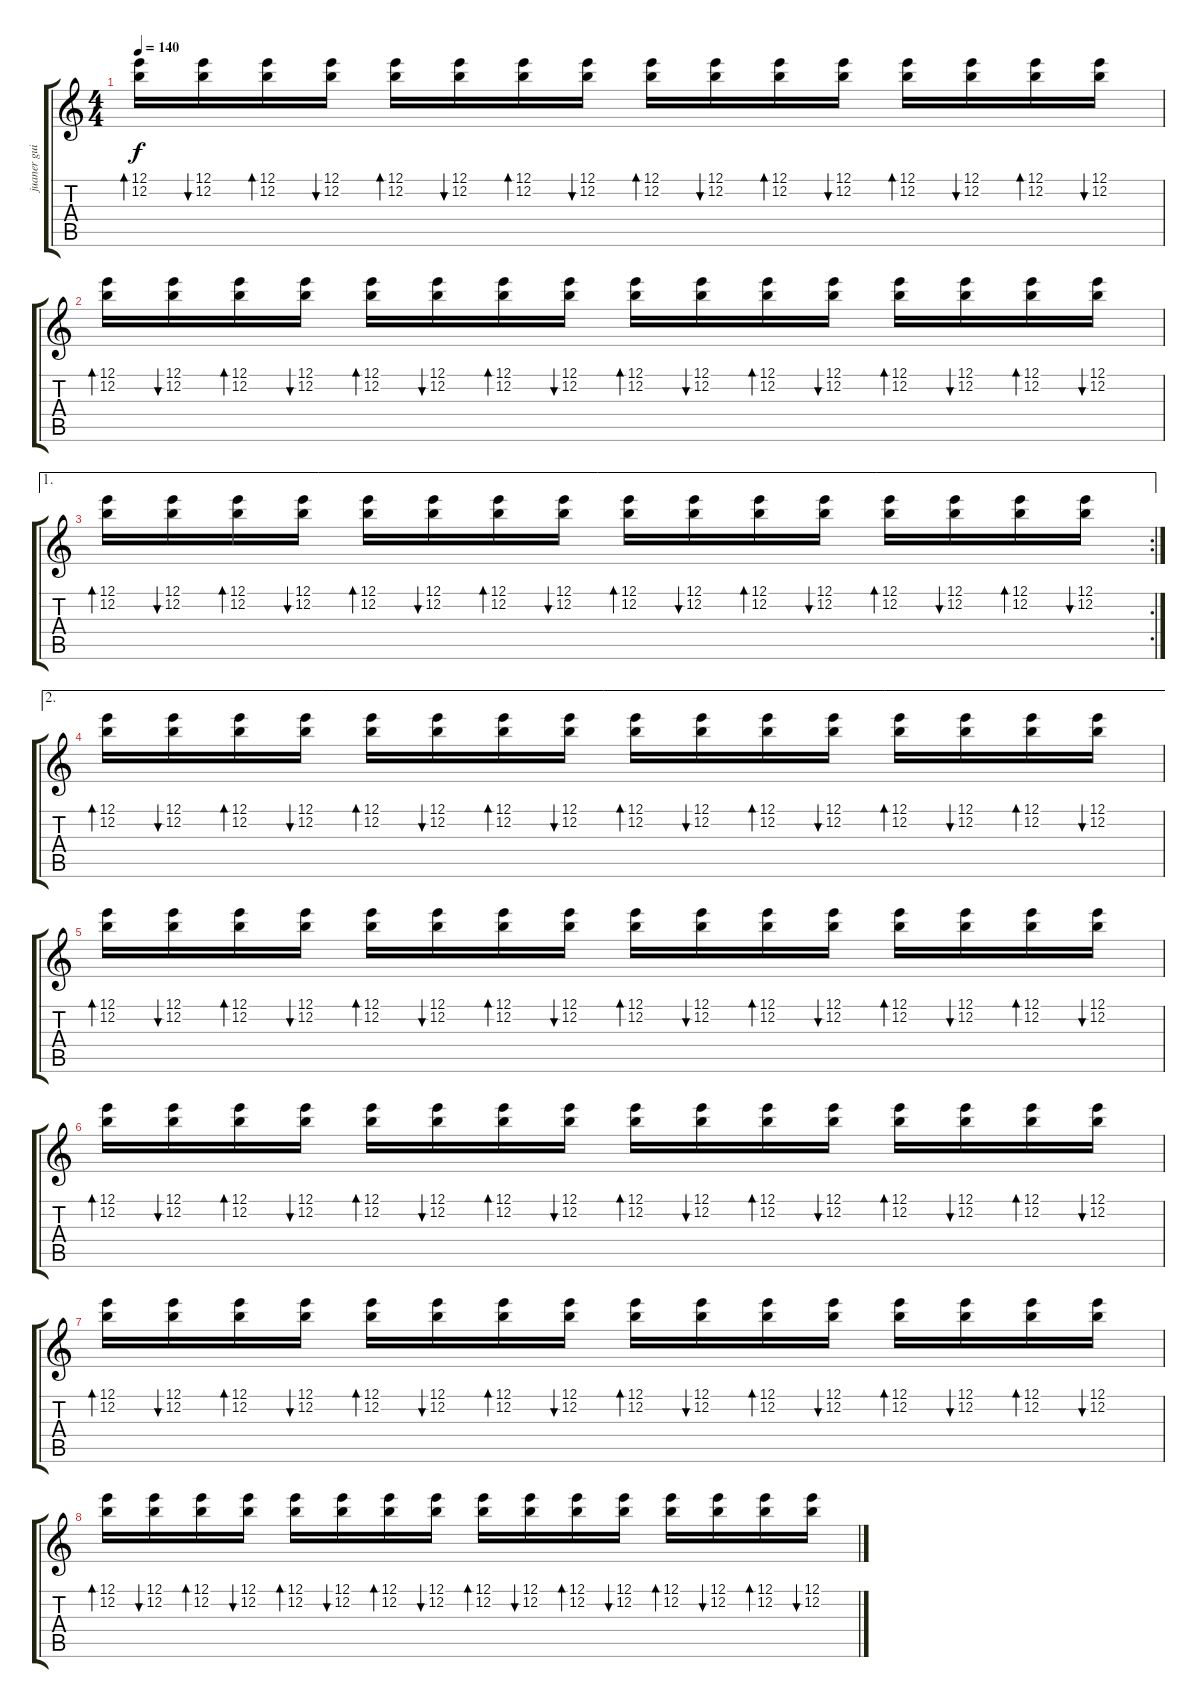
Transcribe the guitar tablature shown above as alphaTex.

\track ("juaner guitar" "juaner gui") {instrument distortionguitar}
\staff {score tabs}
\tuning (E4 B3 G3 D3 A2 E2) {hide}
\ts (4 4)
\tempo 140
\clef g2
\ks c
(12.1 12.2).16{bd 120 dy f instrument electricguitarclean} (12.1 12.2).16{bu 120} (12.1 12.2).16{bd 120} (12.1 12.2).16{bu 120} (12.1 12.2).16{bd 120} (12.1 12.2).16{bu 120} (12.1 12.2).16{bd 120} (12.1 12.2).16{bu 120} (12.1 12.2).16{bd 120} (12.1 12.2).16{bu 120} (12.1 12.2).16{bd 120} (12.1 12.2).16{bu 120} (12.1 12.2).16{bd 120} (12.1 12.2).16{bu 120} (12.1 12.2).16{bd 120} (12.1 12.2).16{bu 120} |
(12.1 12.2).16{bd 120 instrument electricguitarclean} (12.1 12.2).16{bu 120} (12.1 12.2).16{bd 120} (12.1 12.2).16{bu 120} (12.1 12.2).16{bd 120} (12.1 12.2).16{bu 120} (12.1 12.2).16{bd 120} (12.1 12.2).16{bu 120} (12.1 12.2).16{bd 120} (12.1 12.2).16{bu 120} (12.1 12.2).16{bd 120} (12.1 12.2).16{bu 120} (12.1 12.2).16{bd 120} (12.1 12.2).16{bu 120} (12.1 12.2).16{bd 120} (12.1 12.2).16{bu 120} |
\ae 1
\rc 2
(12.1 12.2).16{bd 120 instrument electricguitarclean} (12.1 12.2).16{bu 120} (12.1 12.2).16{bd 120} (12.1 12.2).16{bu 120} (12.1 12.2).16{bd 120} (12.1 12.2).16{bu 120} (12.1 12.2).16{bd 120} (12.1 12.2).16{bu 120} (12.1 12.2).16{bd 120} (12.1 12.2).16{bu 120} (12.1 12.2).16{bd 120} (12.1 12.2).16{bu 120} (12.1 12.2).16{bd 120} (12.1 12.2).16{bu 120} (12.1 12.2).16{bd 120} (12.1 12.2).16{bu 120} |
\ae 2
(12.1 12.2).16{bd 120 instrument electricguitarclean} (12.1 12.2).16{bu 120} (12.1 12.2).16{bd 120} (12.1 12.2).16{bu 120} (12.1 12.2).16{bd 120} (12.1 12.2).16{bu 120} (12.1 12.2).16{bd 120} (12.1 12.2).16{bu 120} (12.1 12.2).16{bd 120} (12.1 12.2).16{bu 120} (12.1 12.2).16{bd 120} (12.1 12.2).16{bu 120} (12.1 12.2).16{bd 120} (12.1 12.2).16{bu 120} (12.1 12.2).16{bd 120} (12.1 12.2).16{bu 120} |
(12.1 12.2).16{bd 120 instrument electricguitarclean} (12.1 12.2).16{bu 120} (12.1 12.2).16{bd 120} (12.1 12.2).16{bu 120} (12.1 12.2).16{bd 120} (12.1 12.2).16{bu 120} (12.1 12.2).16{bd 120} (12.1 12.2).16{bu 120} (12.1 12.2).16{bd 120} (12.1 12.2).16{bu 120} (12.1 12.2).16{bd 120} (12.1 12.2).16{bu 120} (12.1 12.2).16{bd 120} (12.1 12.2).16{bu 120} (12.1 12.2).16{bd 120} (12.1 12.2).16{bu 120} |
(12.1 12.2).16{bd 120 instrument electricguitarclean} (12.1 12.2).16{bu 120} (12.1 12.2).16{bd 120} (12.1 12.2).16{bu 120} (12.1 12.2).16{bd 120} (12.1 12.2).16{bu 120} (12.1 12.2).16{bd 120} (12.1 12.2).16{bu 120} (12.1 12.2).16{bd 120} (12.1 12.2).16{bu 120} (12.1 12.2).16{bd 120} (12.1 12.2).16{bu 120} (12.1 12.2).16{bd 120} (12.1 12.2).16{bu 120} (12.1 12.2).16{bd 120} (12.1 12.2).16{bu 120} |
(12.1 12.2).16{bd 120 instrument electricguitarclean} (12.1 12.2).16{bu 120} (12.1 12.2).16{bd 120} (12.1 12.2).16{bu 120} (12.1 12.2).16{bd 120} (12.1 12.2).16{bu 120} (12.1 12.2).16{bd 120} (12.1 12.2).16{bu 120} (12.1 12.2).16{bd 120} (12.1 12.2).16{bu 120} (12.1 12.2).16{bd 120} (12.1 12.2).16{bu 120} (12.1 12.2).16{bd 120} (12.1 12.2).16{bu 120} (12.1 12.2).16{bd 120} (12.1 12.2).16{bu 120} |
(12.1 12.2).16{bd 120 instrument electricguitarclean} (12.1 12.2).16{bu 120} (12.1 12.2).16{bd 120} (12.1 12.2).16{bu 120} (12.1 12.2).16{bd 120} (12.1 12.2).16{bu 120} (12.1 12.2).16{bd 120} (12.1 12.2).16{bu 120} (12.1 12.2).16{bd 120} (12.1 12.2).16{bu 120} (12.1 12.2).16{bd 120} (12.1 12.2).16{bu 120} (12.1 12.2).16{bd 120} (12.1 12.2).16{bu 120} (12.1 12.2).16{bd 120} (12.1 12.2).16{bu 120}
